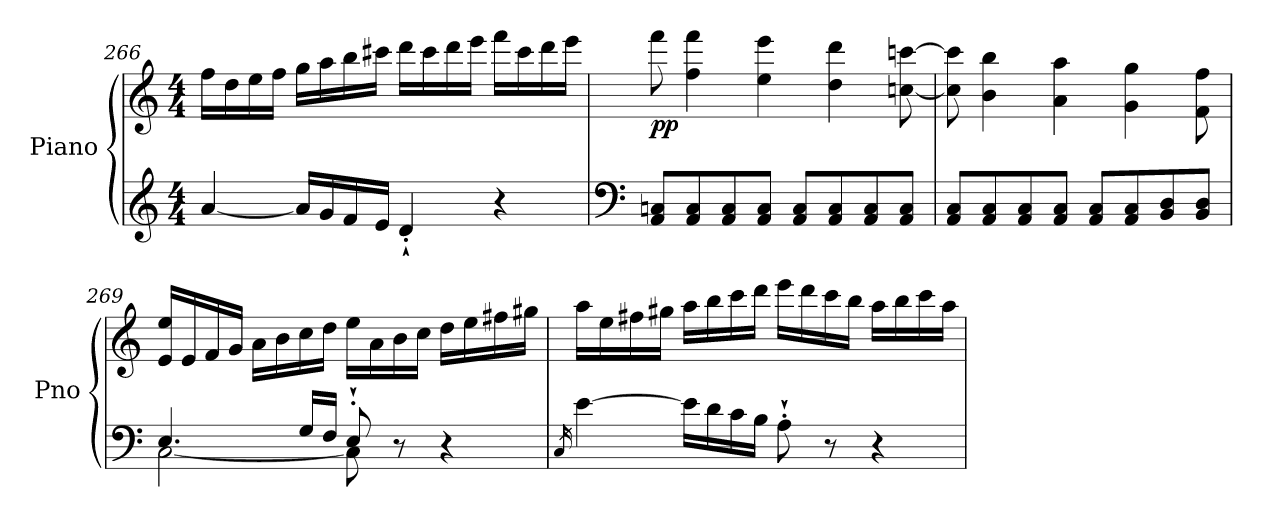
**kern	**kern	**dynam
*part1	*part1	*part1
*staff2	*staff1	*staff1/2
*I"Piano	*	*
*I'Pno	*	*
!!LO:LB:g=z
*clefG2	*clefG2	*
*k[]	*k[]	*
*M4/4	*M4/4	*
=266	=266	=266
[4a/	16ff\LL	.
.	16dd\	.
.	16ee\	.
.	16ff\JJ	.
16a/LL]	16gg\LL	.
16g/	16aa\	.
16f/	16bb\	.
16e/JJ	16ccc#X\JJ	.
4d'`/	16ddd\LL	.
.	16ccc#\	.
.	16ddd\	.
.	16eee\JJ	.
4r	16fff\LL	.
.	16ccc#\	.
.	16ddd\	.
.	16eee\JJ	.
=267	=267	=267
*clefF4	*	*
!	!	!LO:DY:b
8AA/ 8Cn/L	8fff\	pp
8AA/ 8C/	4ff\ 4fff\	.
8AA/ 8C/	.	.
8AA/ 8C/J	4ee\ 4eee\	.
8AA/ 8C/L	.	.
8AA/ 8C/	4dd\ 4ddd\	.
8AA/ 8C/	.	.
8AA/ 8C/J	[8ccn\ [8cccn\	.
=268	=268	=268
8AA/ 8C/L	8cc\] 8cccn\]	.
8AA/ 8C/	4b\ 4bb\	.
8AA/ 8C/	.	.
8AA/ 8C/J	4a\ 4aa\	.
8AA/ 8C/L	.	.
8AA/ 8C/	4g\ 4gg\	.
8BB/ 8D/	.	.
8BB/ 8D/J	8f\ 8ff\	.
!!LO:PB:g=z
=269	=269	=269
*^	*	*
4.E/	[2C\	16e/ 16ee/LL	.
.	.	16e/	.
.	.	16f/	.
.	.	16g/JJ	.
.	.	16a\LL	.
.	.	16b\	.
16G/LL	.	16cc\	.
16F/JJ	.	16dd\JJ	.
8E'`/	8C\]	16ee\LL	.
.	.	16a\	.
8r	4.ryy	16b\	.
.	.	16cc\JJ	.
4r	.	16dd\LL	.
.	.	16ee\	.
.	.	16ff#X\	.
.	.	16gg#X\JJ	.
*v	*v	*	*
=270	=270	=270
16qC/	.	.
[4e\	16aa\LL	.
.	16ee\	.
.	16ff#X\	.
.	16gg#X\JJ	.
16e\LL]	16aa\LL	.
16d\	16bb\	.
16c\	16ccc\	.
16B\JJ	16ddd\JJ	.
8A'`\	16eee\LL	.
.	16ddd\	.
8r	16ccc\	.
.	16bb\JJ	.
4r	16aa\LL	.
.	16bb\	.
.	16ccc\	.
.	16aa\JJ	.
=	=	=
*-	*-	*-
